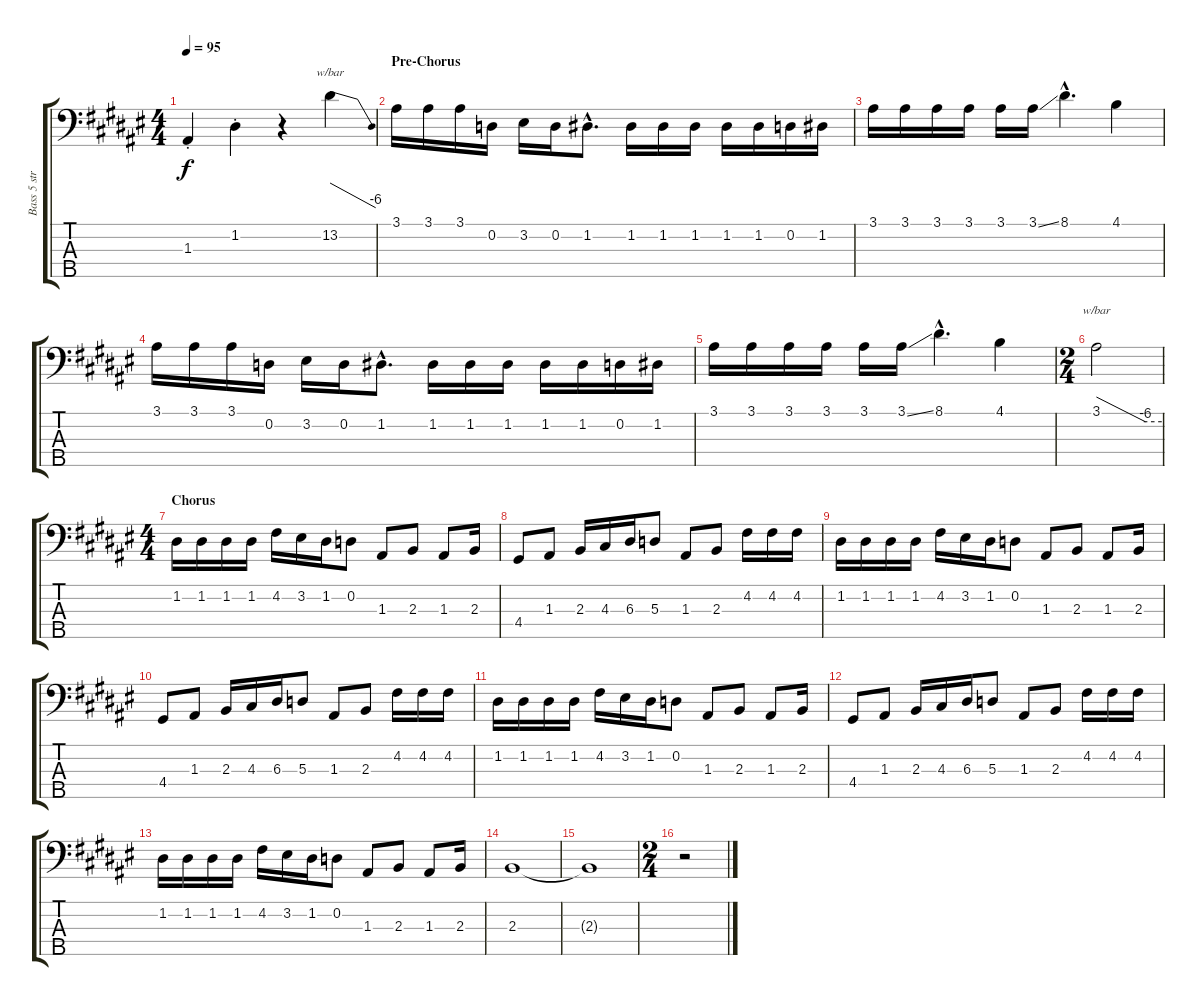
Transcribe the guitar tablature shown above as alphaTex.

\track ("Bass 5 strings" "Bass 5 str") {instrument electricbassfinger}
\staff {score tabs}
\tuning (G2 D2 A1 E1 B0) {hide}
\ts (4 4)
\tempo 95
\clef f4
\ks d#minor
1.3{st}.4{dy f} 1.2{st}.4 r.4 13.2.4{tbe (dive default 0 0 60 -24)} |
\section ("" "Pre-Chorus")
3.1.16 3.1.16 3.1.16 0.2.16 3.2.16 0.2.16 1.2{hac}.8{d} 1.2.16 1.2.16 1.2.16 1.2.16 1.2.16 0.2.16 1.2.16 |
3.1.16 3.1.16 3.1.16 3.1.16 3.1.16 3.1{ss}.16 8.1{hac}.4{d} 4.1.4 |
3.1.16 3.1.16 3.1.16 0.2.16 3.2.16 0.2.16 1.2{hac}.8{d} 1.2.16 1.2.16 1.2.16 1.2.16 1.2.16 0.2.16 1.2.16 |
3.1.16 3.1.16 3.1.16 3.1.16 3.1.16 3.1{ss}.16 8.1{hac}.4{d} 4.1.4 |
\ts (2 4)
3.1.2{tbe (custom default 0 0 45 -24 60 -24)} |
\ts (4 4)
\section ("" "Chorus")
1.2.16 1.2.16 1.2.16 1.2.16 4.2.16 3.2.16 1.2.16 0.2.8 1.3.8 2.3.8 1.3.8 2.3.16 |
4.4.8 1.3.8 2.3.16 4.3.16 6.3.16 5.3.8 1.3.8 2.3.8 4.2.16 4.2.16 4.2.16 |
1.2.16 1.2.16 1.2.16 1.2.16 4.2.16 3.2.16 1.2.16 0.2.8 1.3.8 2.3.8 1.3.8 2.3.16 |
4.4.8 1.3.8 2.3.16 4.3.16 6.3.16 5.3.8 1.3.8 2.3.8 4.2.16 4.2.16 4.2.16 |
1.2.16 1.2.16 1.2.16 1.2.16 4.2.16 3.2.16 1.2.16 0.2.8 1.3.8 2.3.8 1.3.8 2.3.16 |
4.4.8 1.3.8 2.3.16 4.3.16 6.3.16 5.3.8 1.3.8 2.3.8 4.2.16 4.2.16 4.2.16 |
1.2.16 1.2.16 1.2.16 1.2.16 4.2.16 3.2.16 1.2.16 0.2.8 1.3.8 2.3.8 1.3.8 2.3.16 |
2.3.1 |
2.3{t}.1{volume 0} |
\ts (2 4)
r.2{volume 16}
